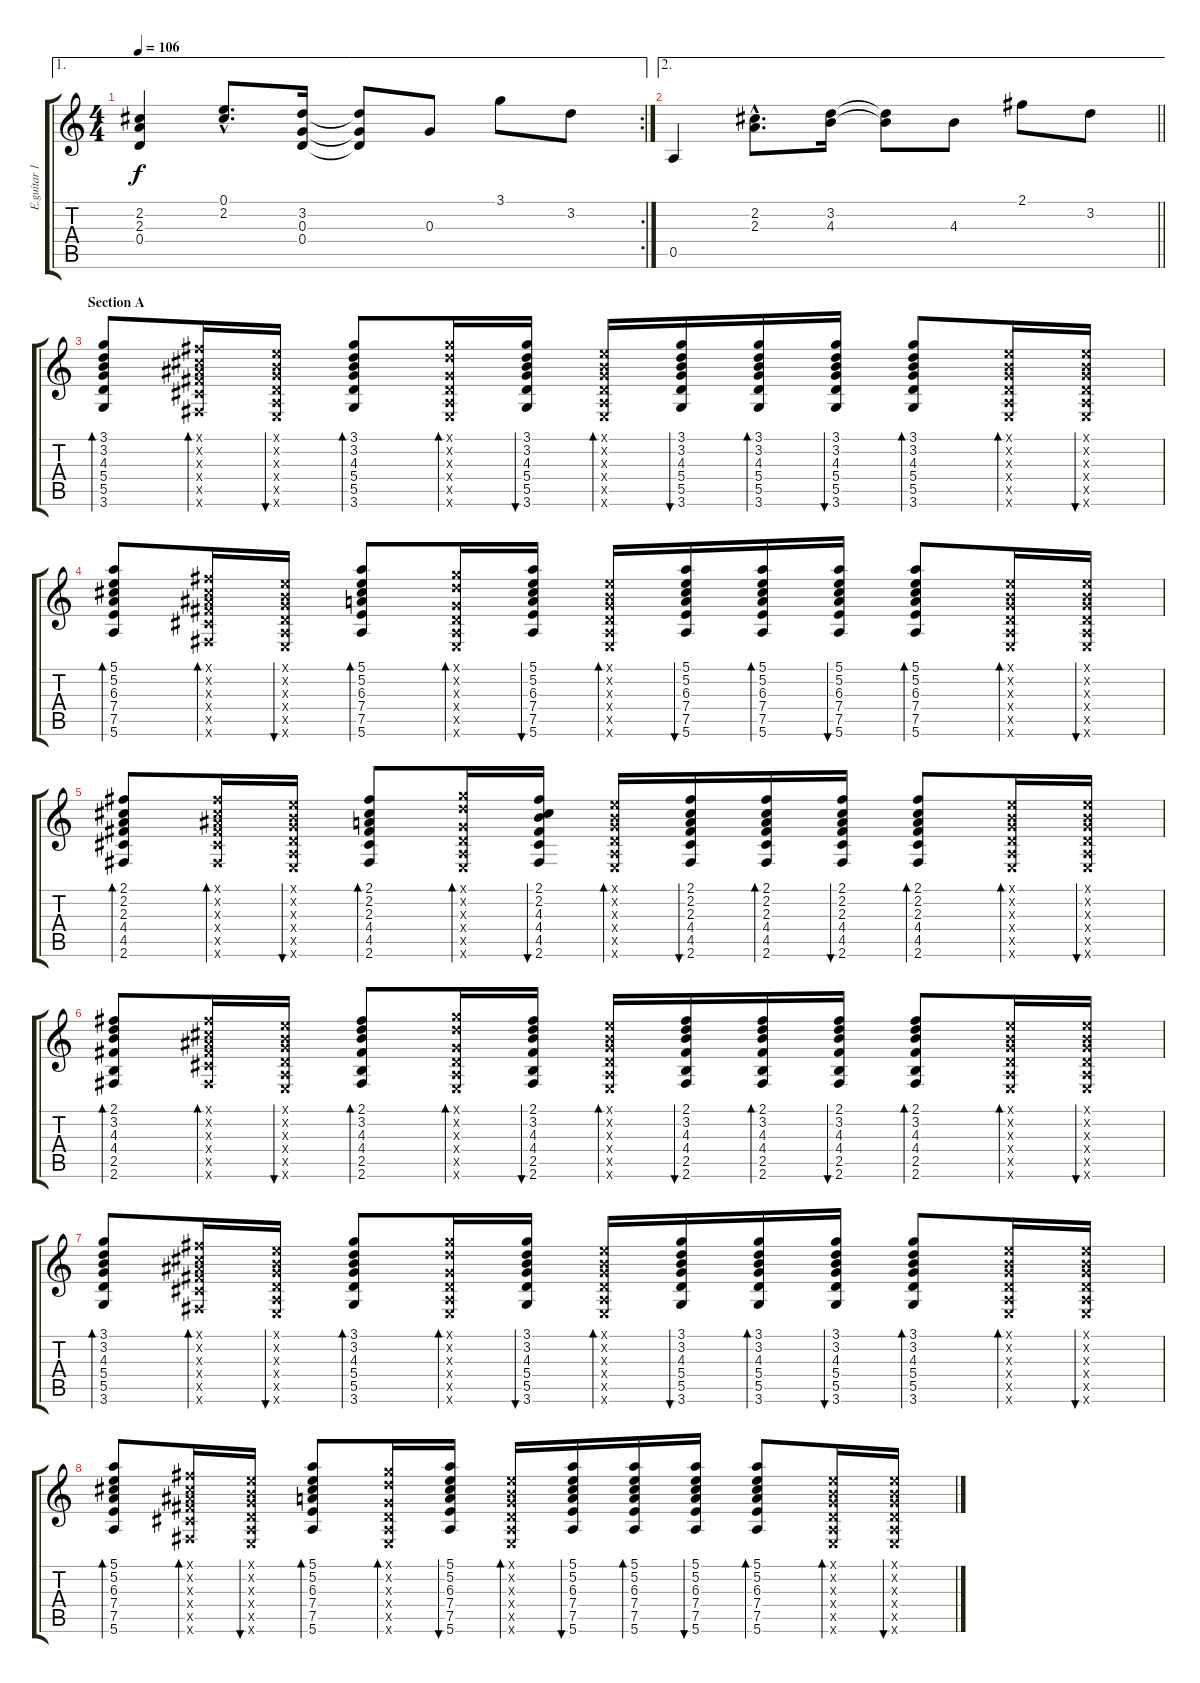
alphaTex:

\track ("E.guitar 1" "E.guitar 1") {instrument distortionguitar}
\staff {score tabs}
\tuning (E4 B3 G3 D3 A2 E2) {hide}
\ae 1
\rc 2
\ts (4 4)
\tempo 106
\clef g2
\ks c
(2.2 2.3 0.4).4{dy f} (0.1{hac} 2.2{hac}).8{d} (3.2 0.3 0.4).16 (3.2{t} 0.3{t} 0.4{t}).8 0.3.8 3.1.8 3.2.8 |
\ae 2
\barLineRight lightlight
0.5.4 (2.2{hac} 2.3{hac}).8{d} (3.2 4.3).16 (3.2{t} 4.3{t}).8 4.3.8 2.1.8 3.2.8 |
\section ("" "Section A")
(3.1 3.2 4.3 5.4 5.5 3.6).8{bd 30} (2.1{x} 2.2{x} 3.3{x} 4.4{x} 4.5{x} 2.6{x}).16{bd 30} (0.1{x} 0.2{x} 0.3{x} 0.4{x} 0.5{x} 0.6{x}).16{bu 30} (3.1 3.2 4.3 5.4 5.5 3.6).8{bd 30} (3.1{x} 3.2{x} 0.3{x} 0.4{x} 0.5{x} 0.6{x}).16{bd 30} (3.1 3.2 4.3 5.4 5.5 3.6).16{bu 30} (0.1{x} 0.2{x} 0.3{x} 0.4{x} 0.5{x} 0.6{x}).16{bd 30} (3.1 3.2 4.3 5.4 5.5 3.6).16{bu 30} (3.1 3.2 4.3 5.4 5.5 3.6).16{bd 30} (3.1 3.2 4.3 5.4 5.5 3.6).16{bu 30} (3.1 3.2 4.3 5.4 5.5 3.6).8{bd 30} (0.1{x} 0.2{x} 0.3{x} 0.4{x} 0.5{x} 0.6{x}).16{bd 30} (0.1{x} 0.2{x} 0.3{x} 0.4{x} 0.5{x} 0.6{x}).16{bu 30} |
(5.1 5.2 6.3 7.4 7.5 5.6).8{bd 30} (2.1{x} 2.2{x} 3.3{x} 4.4{x} 4.5{x} 2.6{x}).16{bd 30} (0.1{x} 0.2{x} 0.3{x} 0.4{x} 0.5{x} 0.6{x}).16{bu 30} (5.1 5.2 6.3 7.4 7.5 5.6).8{bd 30} (3.1{x} 3.2{x} 0.3{x} 0.4{x} 0.5{x} 0.6{x}).16{bd 30} (5.1 5.2 6.3 7.4 7.5 5.6).16{bu 30} (0.1{x} 0.2{x} 0.3{x} 0.4{x} 0.5{x} 0.6{x}).16{bd 30} (5.1 5.2 6.3 7.4 7.5 5.6).16{bu 30} (5.1 5.2 6.3 7.4 7.5 5.6).16{bd 30} (5.1 5.2 6.3 7.4 7.5 5.6).16{bu 30} (5.1 5.2 6.3 7.4 7.5 5.6).8{bd 30} (0.1{x} 0.2{x} 0.3{x} 0.4{x} 0.5{x} 0.6{x}).16{bd 30} (0.1{x} 0.2{x} 0.3{x} 0.4{x} 0.5{x} 0.6{x}).16{bu 30} |
(2.1 2.2 2.3 4.4 4.5 2.6).8{bd 30} (2.1{x} 2.2{x} 3.3{x} 4.4{x} 4.5{x} 2.6{x}).16{bd 30} (0.1{x} 0.2{x} 0.3{x} 0.4{x} 0.5{x} 0.6{x}).16{bu 30} (2.1 2.2 2.3 4.4 4.5 2.6).8{bd 30} (3.1{x} 3.2{x} 0.3{x} 0.4{x} 0.5{x} 0.6{x}).16{bd 30} (2.1 2.2 4.3 4.4 4.5 2.6).16{bu 30} (0.1{x} 0.2{x} 0.3{x} 0.4{x} 0.5{x} 0.6{x}).16{bd 30} (2.1 2.2 2.3 4.4 4.5 2.6).16{bu 30} (2.1 2.2 2.3 4.4 4.5 2.6).16{bd 30} (2.1 2.2 2.3 4.4 4.5 2.6).16{bu 30} (2.1 2.2 2.3 4.4 4.5 2.6).8{bd 30} (0.1{x} 0.2{x} 0.3{x} 0.4{x} 0.5{x} 0.6{x}).16{bd 30} (0.1{x} 0.2{x} 0.3{x} 0.4{x} 0.5{x} 0.6{x}).16{bu 30} |
(2.1 3.2 4.3 4.4 2.5 2.6).8{bd 30} (2.1{x} 2.2{x} 3.3{x} 4.4{x} 4.5{x} 2.6{x}).16{bd 30} (0.1{x} 0.2{x} 0.3{x} 0.4{x} 0.5{x} 0.6{x}).16{bu 30} (2.1 3.2 4.3 4.4 2.5 2.6).8{bd 30} (3.1{x} 3.2{x} 0.3{x} 0.4{x} 0.5{x} 0.6{x}).16{bd 30} (2.1 3.2 4.3 4.4 2.5 2.6).16{bu 30} (0.1{x} 0.2{x} 0.3{x} 0.4{x} 0.5{x} 0.6{x}).16{bd 30} (2.1 3.2 4.3 4.4 2.5 2.6).16{bu 30} (2.1 3.2 4.3 4.4 2.5 2.6).16{bd 30} (2.1 3.2 4.3 4.4 2.5 2.6).16{bu 30} (2.1 3.2 4.3 4.4 2.5 2.6).8{bd 30} (0.1{x} 0.2{x} 0.3{x} 0.4{x} 0.5{x} 0.6{x}).16{bd 30} (0.1{x} 0.2{x} 0.3{x} 0.4{x} 0.5{x} 0.6{x}).16{bu 30} |
(3.1 3.2 4.3 5.4 5.5 3.6).8{bd 30} (2.1{x} 2.2{x} 3.3{x} 4.4{x} 4.5{x} 2.6{x}).16{bd 30} (0.1{x} 0.2{x} 0.3{x} 0.4{x} 0.5{x} 0.6{x}).16{bu 30} (3.1 3.2 4.3 5.4 5.5 3.6).8{bd 30} (3.1{x} 3.2{x} 0.3{x} 0.4{x} 0.5{x} 0.6{x}).16{bd 30} (3.1 3.2 4.3 5.4 5.5 3.6).16{bu 30} (0.1{x} 0.2{x} 0.3{x} 0.4{x} 0.5{x} 0.6{x}).16{bd 30} (3.1 3.2 4.3 5.4 5.5 3.6).16{bu 30} (3.1 3.2 4.3 5.4 5.5 3.6).16{bd 30} (3.1 3.2 4.3 5.4 5.5 3.6).16{bu 30} (3.1 3.2 4.3 5.4 5.5 3.6).8{bd 30} (0.1{x} 0.2{x} 0.3{x} 0.4{x} 0.5{x} 0.6{x}).16{bd 30} (0.1{x} 0.2{x} 0.3{x} 0.4{x} 0.5{x} 0.6{x}).16{bu 30} |
(5.1 5.2 6.3 7.4 7.5 5.6).8{bd 30} (2.1{x} 2.2{x} 3.3{x} 4.4{x} 4.5{x} 2.6{x}).16{bd 30} (0.1{x} 0.2{x} 0.3{x} 0.4{x} 0.5{x} 0.6{x}).16{bu 30} (5.1 5.2 6.3 7.4 7.5 5.6).8{bd 30} (3.1{x} 3.2{x} 0.3{x} 0.4{x} 0.5{x} 0.6{x}).16{bd 30} (5.1 5.2 6.3 7.4 7.5 5.6).16{bu 30} (0.1{x} 0.2{x} 0.3{x} 0.4{x} 0.5{x} 0.6{x}).16{bd 30} (5.1 5.2 6.3 7.4 7.5 5.6).16{bu 30} (5.1 5.2 6.3 7.4 7.5 5.6).16{bd 30} (5.1 5.2 6.3 7.4 7.5 5.6).16{bu 30} (5.1 5.2 6.3 7.4 7.5 5.6).8{bd 30} (0.1{x} 0.2{x} 0.3{x} 0.4{x} 0.5{x} 0.6{x}).16{bd 30} (0.1{x} 0.2{x} 0.3{x} 0.4{x} 0.5{x} 0.6{x}).16{bu 30}
